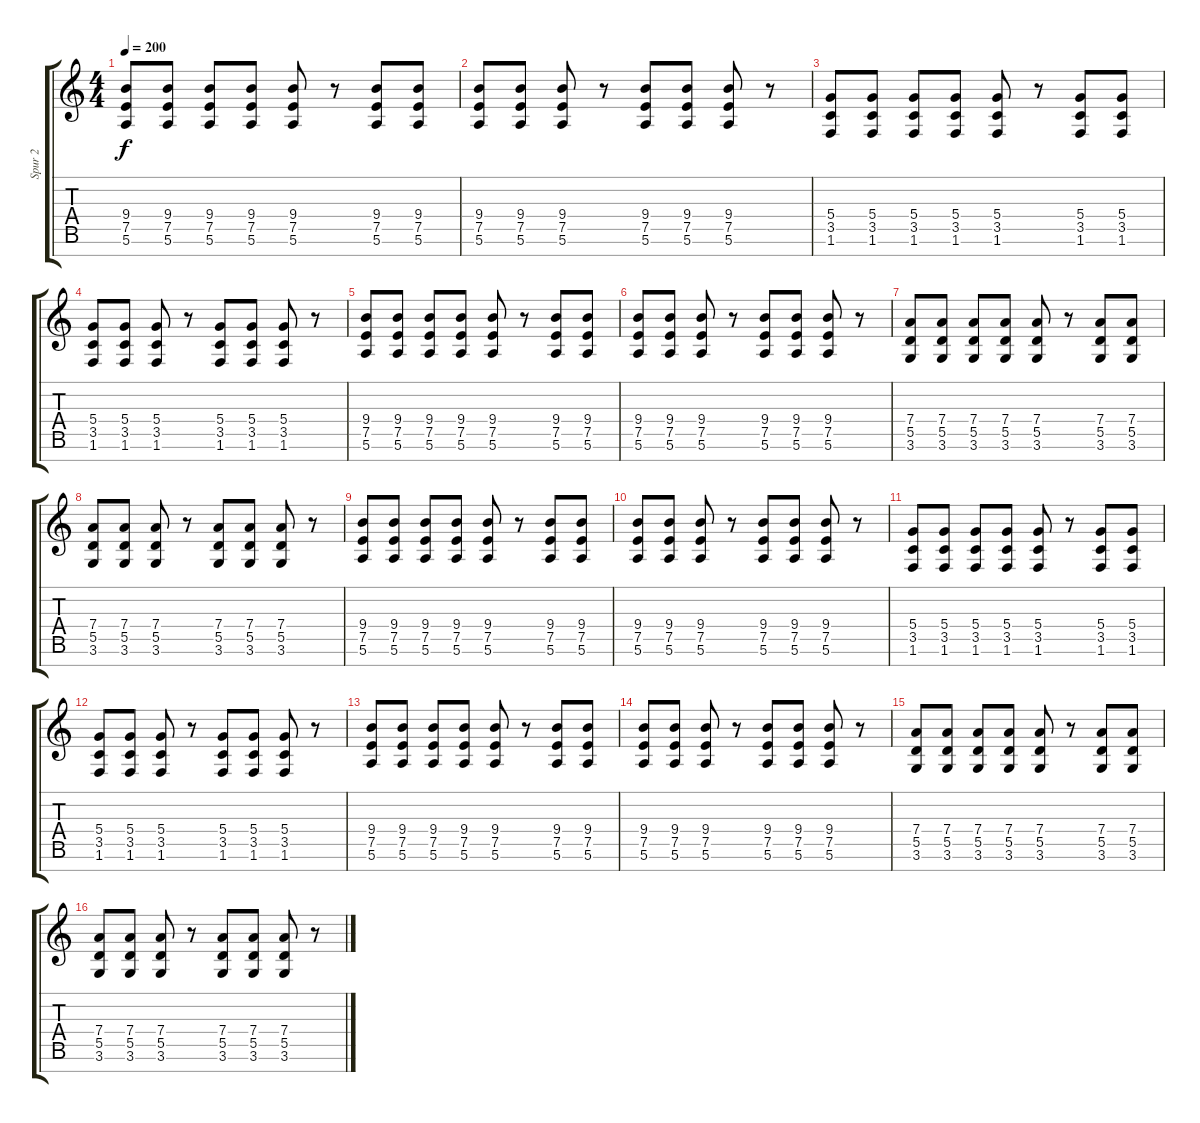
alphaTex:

\track ("Spur 2" "Spur 2") {instrument acousticguitarsteel}
\staff {score tabs}
\tuning (E4 B3 G3 D3 A2 E2 B1) {hide}
\ts (4 4)
\tempo 200
\clef g2
\ks c
(9.4 7.5 5.6).8{dy f} (9.4 7.5 5.6).8 (9.4 7.5 5.6).8 (9.4 7.5 5.6).8 (9.4 7.5 5.6).8 r.8 (9.4 7.5 5.6).8 (9.4 7.5 5.6).8 |
(9.4 7.5 5.6).8 (9.4 7.5 5.6).8 (9.4 7.5 5.6).8 r.8 (9.4 7.5 5.6).8 (9.4 7.5 5.6).8 (9.4 7.5 5.6).8 r.8 |
(5.4 3.5 1.6).8 (5.4 3.5 1.6).8 (5.4 3.5 1.6).8 (5.4 3.5 1.6).8 (5.4 3.5 1.6).8 r.8 (5.4 3.5 1.6).8 (5.4 3.5 1.6).8 |
(5.4 3.5 1.6).8 (5.4 3.5 1.6).8 (5.4 3.5 1.6).8 r.8 (5.4 3.5 1.6).8 (5.4 3.5 1.6).8 (5.4 3.5 1.6).8 r.8 |
(9.4 7.5 5.6).8 (9.4 7.5 5.6).8 (9.4 7.5 5.6).8 (9.4 7.5 5.6).8 (9.4 7.5 5.6).8 r.8 (9.4 7.5 5.6).8 (9.4 7.5 5.6).8 |
(9.4 7.5 5.6).8 (9.4 7.5 5.6).8 (9.4 7.5 5.6).8 r.8 (9.4 7.5 5.6).8 (9.4 7.5 5.6).8 (9.4 7.5 5.6).8 r.8 |
(7.4 5.5 3.6).8 (7.4 5.5 3.6).8 (7.4 5.5 3.6).8 (7.4 5.5 3.6).8 (7.4 5.5 3.6).8 r.8 (7.4 5.5 3.6).8 (7.4 5.5 3.6).8 |
(7.4 5.5 3.6).8 (7.4 5.5 3.6).8 (7.4 5.5 3.6).8 r.8 (7.4 5.5 3.6).8 (7.4 5.5 3.6).8 (7.4 5.5 3.6).8 r.8 |
(9.4 7.5 5.6).8 (9.4 7.5 5.6).8 (9.4 7.5 5.6).8 (9.4 7.5 5.6).8 (9.4 7.5 5.6).8 r.8 (9.4 7.5 5.6).8 (9.4 7.5 5.6).8 |
(9.4 7.5 5.6).8 (9.4 7.5 5.6).8 (9.4 7.5 5.6).8 r.8 (9.4 7.5 5.6).8 (9.4 7.5 5.6).8 (9.4 7.5 5.6).8 r.8 |
(5.4 3.5 1.6).8 (5.4 3.5 1.6).8 (5.4 3.5 1.6).8 (5.4 3.5 1.6).8 (5.4 3.5 1.6).8 r.8 (5.4 3.5 1.6).8 (5.4 3.5 1.6).8 |
(5.4 3.5 1.6).8 (5.4 3.5 1.6).8 (5.4 3.5 1.6).8 r.8 (5.4 3.5 1.6).8 (5.4 3.5 1.6).8 (5.4 3.5 1.6).8 r.8 |
(9.4 7.5 5.6).8 (9.4 7.5 5.6).8 (9.4 7.5 5.6).8 (9.4 7.5 5.6).8 (9.4 7.5 5.6).8 r.8 (9.4 7.5 5.6).8 (9.4 7.5 5.6).8 |
(9.4 7.5 5.6).8 (9.4 7.5 5.6).8 (9.4 7.5 5.6).8 r.8 (9.4 7.5 5.6).8 (9.4 7.5 5.6).8 (9.4 7.5 5.6).8 r.8 |
(7.4 5.5 3.6).8 (7.4 5.5 3.6).8 (7.4 5.5 3.6).8 (7.4 5.5 3.6).8 (7.4 5.5 3.6).8 r.8 (7.4 5.5 3.6).8 (7.4 5.5 3.6).8 |
(7.4 5.5 3.6).8 (7.4 5.5 3.6).8 (7.4 5.5 3.6).8 r.8 (7.4 5.5 3.6).8 (7.4 5.5 3.6).8 (7.4 5.5 3.6).8 r.8
